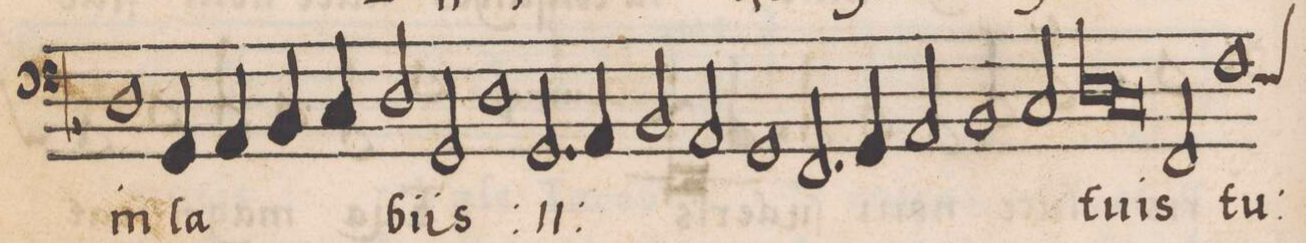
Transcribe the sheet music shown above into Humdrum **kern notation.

**kern	**text
*I"BASSVS	*
*clefF4	*
*k[b-]	*
*met(C)	*
*M2/1	*
1D	in
4GG/	la-
4AA/	.
4BB-/	.
4C/	.
=8-	=8-
2D/	-bi-
2GG/	-is
*	*ij
1D	in
=9-	=9-
2.GG/	la-
4AA/	.
2BB-/	.
2AA/	.
=10-	=10-
1GG	.
2.FF/	-bi-
4GG/	.
=11-	=11-
2AA/	.
1BB-	.
2C/	-is
*	*Xij
=12-	=12-
*lig	*
1D	tu-
1C	.
*Xlig	*
=13-	=13-
2FF/	-is
*custos:E	*
1F	tu-
*-	*-
